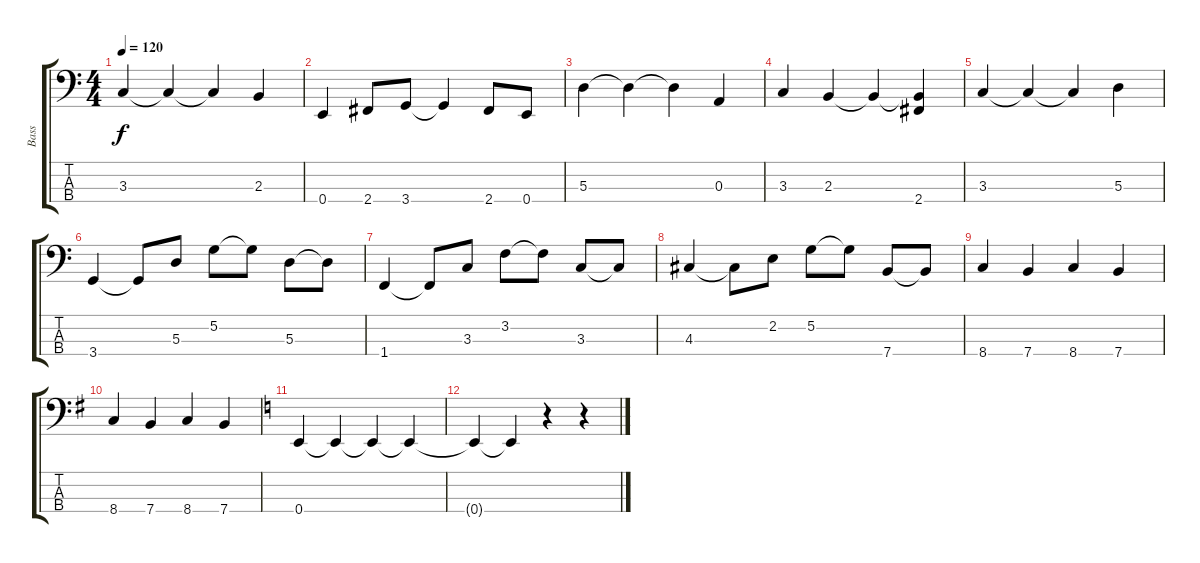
\track ("Bass" "Bass") {instrument fretlessbass}
\staff {score tabs}
\tuning (G2 D2 A1 E1) {hide}
\ts (4 4)
\tempo 120
\clef f4
\ks c
3.3.4{dy f} 3.3{t}.4 3.3{t}.4 2.3.4 |
0.4.4 2.4.8 3.4.8 3.4{t}.4 2.4.8 0.4.8 |
5.3.4 5.3{t}.4 5.3{t}.4 0.3.4 |
3.3.4 2.3.4 2.3{t}.4 (2.3{t} 2.4).4 |
3.3.4 3.3{t}.4 3.3{t}.4 5.3.4 |
3.4.4 3.4{t}.8 5.3.8 5.2.8 5.2{t}.8 5.3.8 5.3{t}.8 |
1.4.4 1.4{t}.8 3.3.8 3.2.8 3.2{t}.8 3.3.8 3.3{t}.8 |
4.3.4 4.3{t}.8 2.2.8 5.2.8 5.2{t}.8 7.4.8 7.4{t}.8 |
8.4.4 7.4.4 8.4.4 7.4.4 |
\ks g
8.4.4 7.4.4 8.4.4 7.4.4 |
\ks c
0.4.4 0.4{t}.4 0.4{t}.4 0.4{t}.4 |
0.4{t}.4 0.4{t}.4 r.4 r.4
